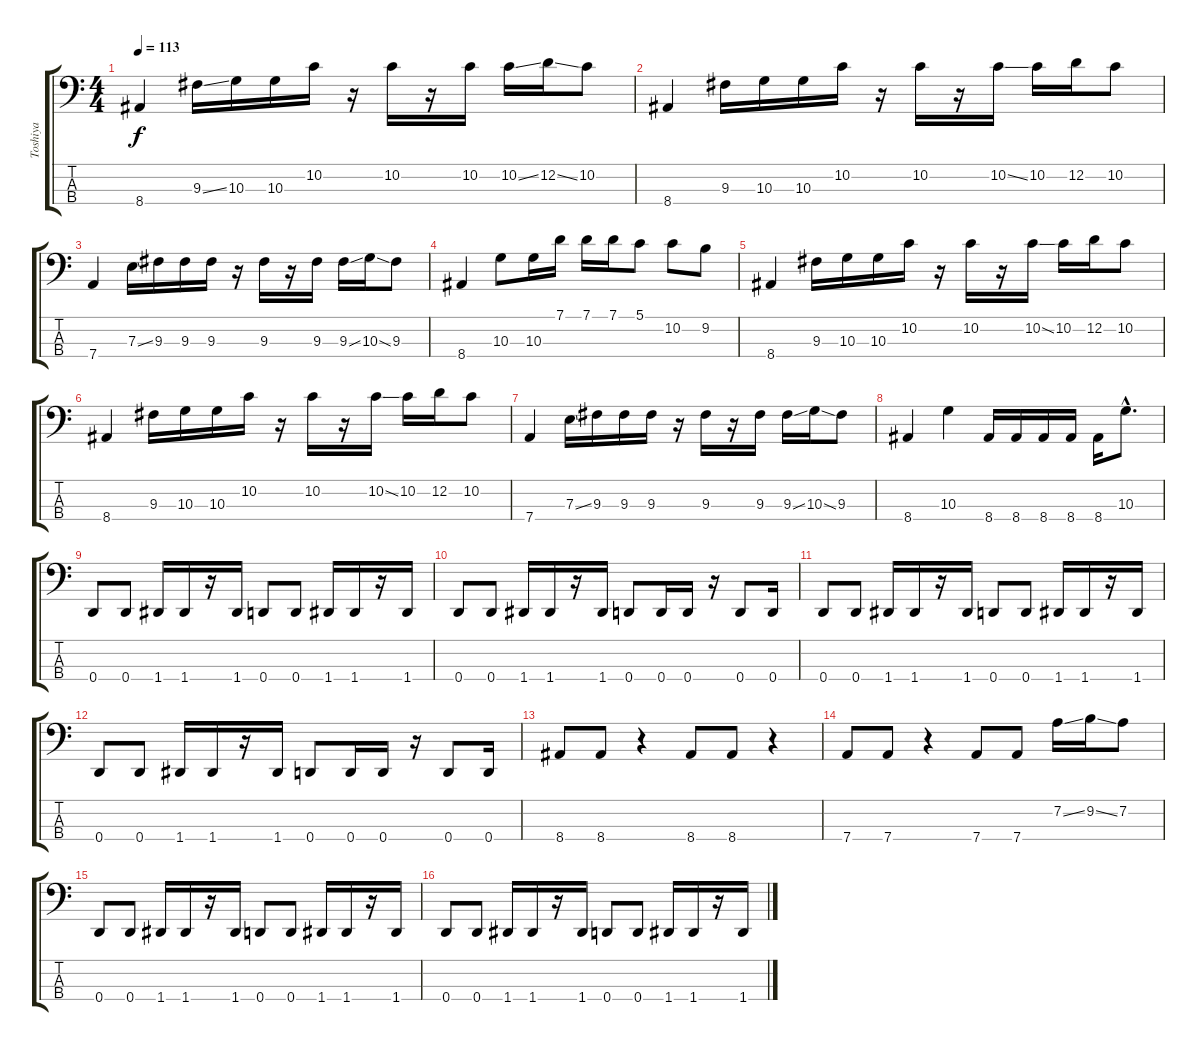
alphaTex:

\track ("Toshiya" "Toshiya") {instrument electricbasspick}
\staff {score tabs}
\tuning (G2 D2 A1 D1) {hide}
\ts (4 4)
\tempo 113
\clef f4
\ks c
8.4.4{dy f} 9.3{ss}.16 10.3.16 10.3.16 10.2.16 r.16 10.2.16 r.16 10.2.16 10.2{ss}.16 12.2{ss}.16 10.2.8 |
8.4.4 9.3.16 10.3.16 10.3.16 10.2.16 r.16 10.2.16 r.16 10.2{ss}.16 10.2.16 12.2.16 10.2.8 |
7.4.4 7.3{ss}.16 9.3.16 9.3.16 9.3.16 r.16 9.3.16 r.16 9.3.16 9.3{ss}.16 10.3{ss}.16 9.3.8 |
8.4.4 10.3.8 10.3.16 7.1.16 7.1.16 7.1.16 5.1.8 10.2.8 9.2.8 |
8.4.4 9.3.16 10.3.16 10.3.16 10.2.16 r.16 10.2.16 r.16 10.2{ss}.16 10.2.16 12.2.16 10.2.8 |
8.4.4 9.3.16 10.3.16 10.3.16 10.2.16 r.16 10.2.16 r.16 10.2{ss}.16 10.2.16 12.2.16 10.2.8 |
7.4.4 7.3{ss}.16 9.3.16 9.3.16 9.3.16 r.16 9.3.16 r.16 9.3.16 9.3{ss}.16 10.3{ss}.16 9.3.8 |
8.4.4 10.3.4 8.4.16 8.4.16 8.4.16 8.4.16 8.4.16 10.3{hac}.8{d} |
0.4.8 0.4.8 1.4.16 1.4.16 r.16 1.4.16 0.4.8 0.4.8 1.4.16 1.4.16 r.16 1.4.16 |
0.4.8 0.4.8 1.4.16 1.4.16 r.16 1.4.16 0.4.8 0.4.16 0.4.16 r.16 0.4.8 0.4.16 |
0.4.8 0.4.8 1.4.16 1.4.16 r.16 1.4.16 0.4.8 0.4.8 1.4.16 1.4.16 r.16 1.4.16 |
0.4.8 0.4.8 1.4.16 1.4.16 r.16 1.4.16 0.4.8 0.4.16 0.4.16 r.16 0.4.8 0.4.16 |
8.4.8 8.4.8 r.4 8.4.8 8.4.8 r.4 |
7.4.8 7.4.8 r.4 7.4.8 7.4.8 7.2{ss}.16 9.2{ss}.16 7.2.8 |
0.4.8 0.4.8 1.4.16 1.4.16 r.16 1.4.16 0.4.8 0.4.8 1.4.16 1.4.16 r.16 1.4.16 |
0.4.8 0.4.8 1.4.16 1.4.16 r.16 1.4.16 0.4.8 0.4.8 1.4.16 1.4.16 r.16 1.4.16
